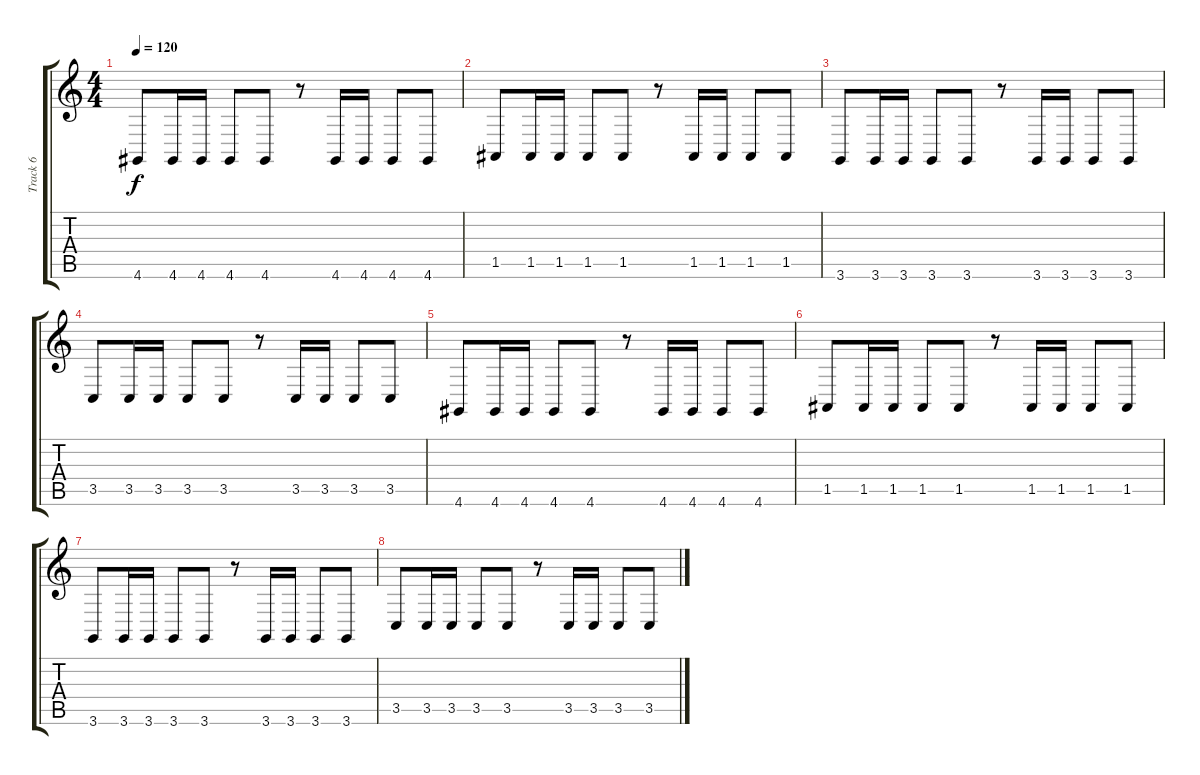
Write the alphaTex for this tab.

\track ("Track 6" "Track 6") {instrument lead8bassandlead}
\staff {score tabs}
\tuning (E4 B3 G3 D3 A2 E2) {hide}
\ts (4 4)
\tempo 120
\clef g2
\ks c
4.6.8{dy f volume 13 instrument lead8bassandlead} 4.6.16 4.6.16 4.6.8 4.6.8 r.8 4.6.16 4.6.16 4.6.8 4.6.8 |
1.5.8 1.5.16 1.5.16 1.5.8 1.5.8 r.8 1.5.16 1.5.16 1.5.8 1.5.8 |
3.6.8 3.6.16 3.6.16 3.6.8 3.6.8 r.8 3.6.16 3.6.16 3.6.8 3.6.8 |
3.5.8 3.5.16 3.5.16 3.5.8 3.5.8 r.8 3.5.16 3.5.16 3.5.8 3.5.8 |
4.6.8 4.6.16 4.6.16 4.6.8 4.6.8 r.8 4.6.16 4.6.16 4.6.8 4.6.8 |
1.5.8 1.5.16 1.5.16 1.5.8 1.5.8 r.8 1.5.16 1.5.16 1.5.8 1.5.8 |
3.6.8 3.6.16 3.6.16 3.6.8 3.6.8 r.8 3.6.16 3.6.16 3.6.8 3.6.8 |
3.5.8 3.5.16 3.5.16 3.5.8 3.5.8 r.8 3.5.16 3.5.16 3.5.8 3.5.8
